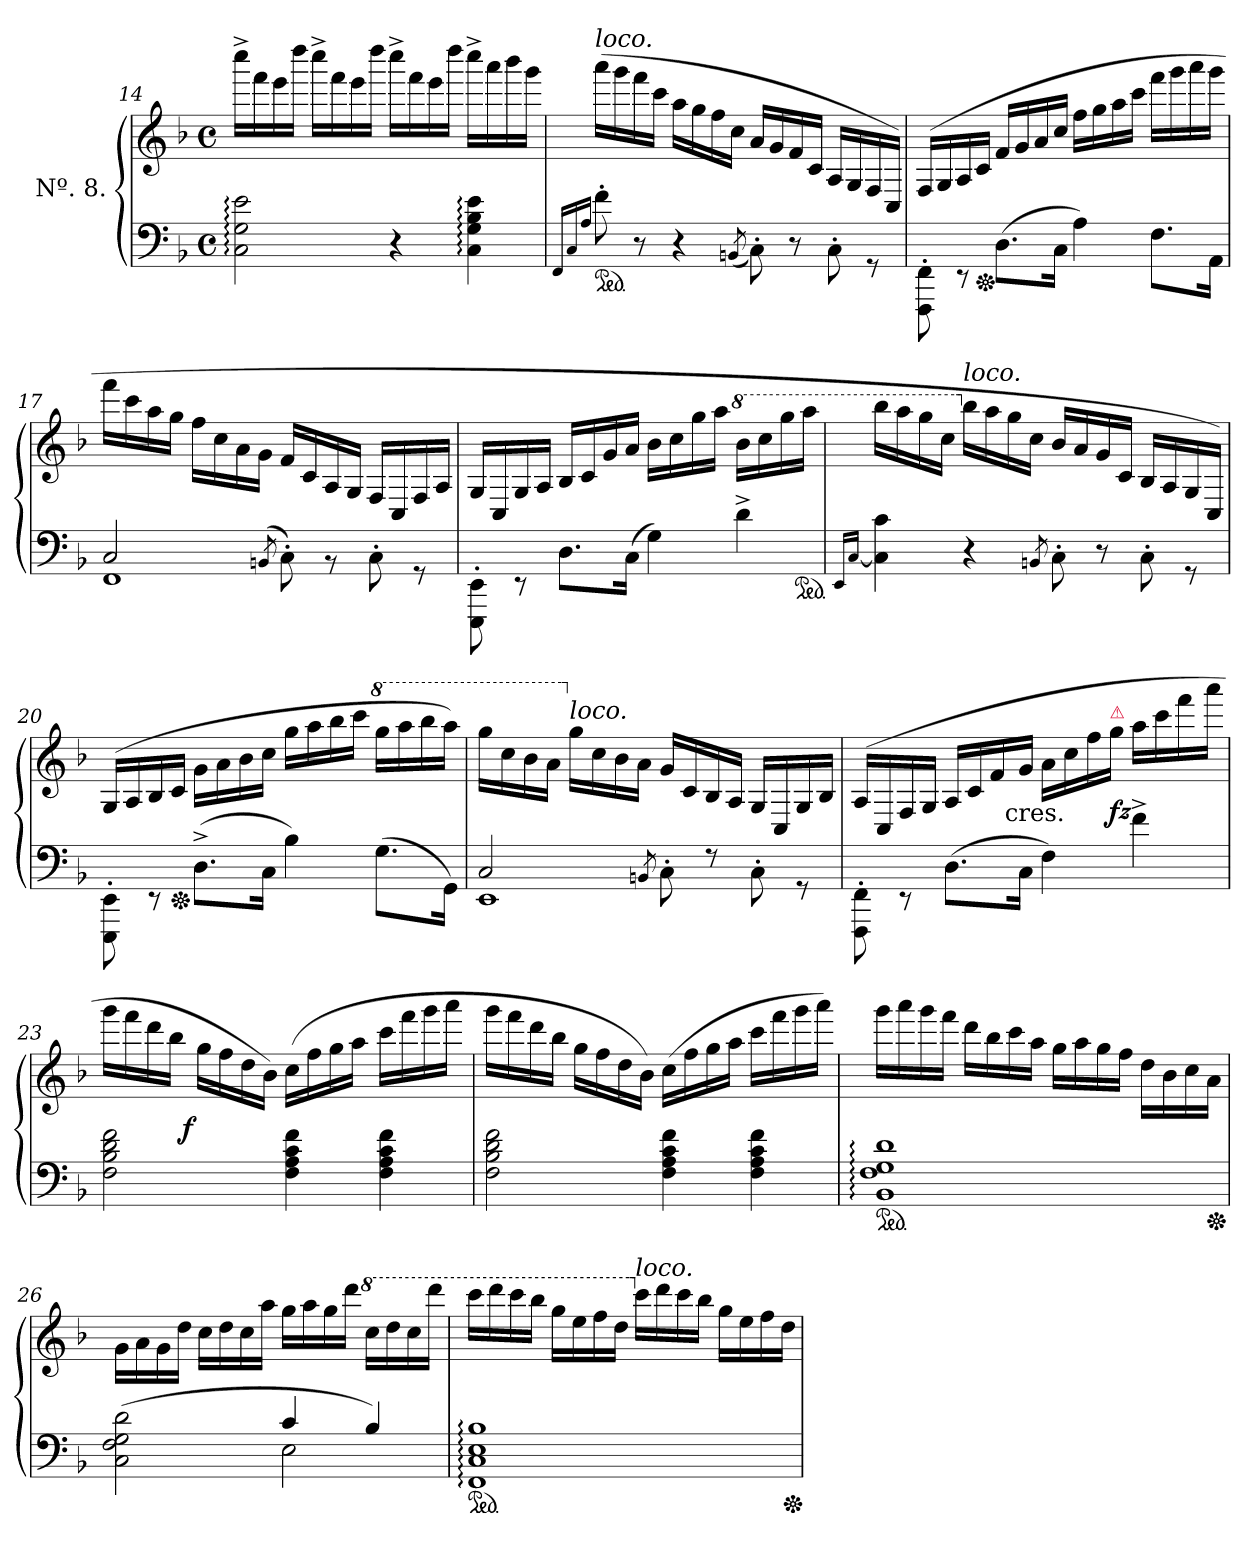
**kern	**kern	**dynam
*part1	*part1	*part1
*staff2	*staff1	*staff1/2
*I" Nº. 8.	*	*
*clefF4	*clefG2	*
*k[b-]	*k[b-]	*
*F:	*F:	*
*M2/2	*M2/2	*
*met(c)	*met(c)	*
=14	=14	=14
2C: 2G: 2e:	16cccc^<LL	.
.	16fff	.
.	16eee	.
.	16ddddJJ	.
.	16cccc^<LL	.
.	16fff	.
.	16eee	.
.	16ddddJJ	.
4r	16cccc^<LL	.
.	16fff	.
.	16eee	.
.	16ddddJJ	.
4C: 4G: 4B-: 4e:	16cccc^<LL	.
.	16aaa	.
.	16bbb-	.
.	16gggJJ	.
=15	=15	=15
16qqFF/LL	.	.
16qqC/	.	.
16qqA/JJ	.	.
!	!LO:TX:a:i:t=loco.	!
*ped	*	*
8f'>	(>16aaaLL	.
.	16ggg	.
8r	16fff	.
.	16cccJJ	.
4r	16aaLL	.
.	16gg	.
.	16ff	.
.	16ccJJ	.
(<8qBBn/	.	.
8C'>\)	16aLL	.
.	16g	.
8r	16f	.
.	16cJJ	.
8C'<\	16A/LL	.
.	16G/	.
8rGG	16F/	.
.	16C/JJ)	.
=16	=16	=16
8FFF'>\ 8FF'>\	(>16F/LL	.
.	16G/	.
8rEE	16A/	.
*Xped	*	*
.	16c/JJ	.
(>8.D\L	16fLL	.
.	16g	.
.	16a	.
16CJk	16ccJJ	.
4A)	16ffLL	.
.	16gg	.
.	16aa	.
.	16cccJJ	.
8.F\L	16fffLL	.
.	16ggg	.
.	16aaa	.
16AAJk	16gggJJ	.
=17	=17	=17
*^	*	*
2C	1FF	16fffLL	.
.	.	16ccc	.
.	.	16aa	.
.	.	16ggJJ	.
.	.	16ffLL	.
.	.	16cc	.
.	.	16a	.
.	.	16gJJ	.
(<8qBBn/	.	.	.
8C'>\)	.	16fLL	.
.	.	16c	.
8rBB	.	16A/	.
.	.	16G/JJ	.
8C'<\	.	16F/LL	.
.	.	16C/	.
8rGG	.	16F/	.
.	.	16A/JJ	.
*v	*v	*	*
=18	=18	=18
8EEE'>\ 8EE'>\	16G/LL	.
.	16C/	.
8rEE	16G/	.
.	16A/JJ	.
8.D\L	16B-/LL	.
.	16c	.
.	16g	.
(>16CJk	16aJJ	.
4G)	16b-LL	.
.	16cc	.
.	16gg	.
.	16aaJJ	.
*	*8va	*
4d^>	16bb-LL	.
.	16ccc	.
.	16ggg	.
.	16aaaJJ	.
*ped	*	*
=19	=19	=19
16qqEE/LL	.	.
[16qqC/JJ	.	.
4C] 4c	16bbb-LL	.
.	16aaa	.
.	16ggg	.
.	16cccJJ	.
*	*X8va	*
!	!LO:TX:a:i:t=loco.	!
4r	16bb-LL	.
.	16aa	.
.	16gg	.
.	16ccJJ	.
8qBBn/	.	.
8C'>\	16b-LL	.
.	16a	.
8r	16g	.
.	16cJJ	.
8C'<\	16B-/LL	.
.	16A/	.
8rGG	16G/	.
.	16C/JJ)	.
=20	=20	=20
8EEE'>\ 8EE'>\	(>16G/LL	.
.	16A/	.
8rEE	16B-/	.
*Xped	*	*
.	16c/JJ	.
(>8.D^<\L	16g\LL	.
.	16a	.
.	16b-	.
16CJk	16ccJJ	.
4B-)	16ggLL	.
.	16aa	.
.	16bb-	.
.	16cccJJ	.
*	*8va	*
(>8.G\L	16gggLL	.
.	16aaa	.
.	16bbb-	.
16GGJk)	16aaaJJ)	.
=21	=21	=21
*^	*	*
2C	1EE	16gggLL	.
.	.	16ccc	.
.	.	16bb-	.
.	.	16aaJJ	.
*	*	*X8va	*
!	!	!LO:TX:a:i:t=loco.	!
.	.	16ggLL	.
.	.	16cc	.
.	.	16b-	.
.	.	16aJJ	.
8qBBn/	.	.	.
8C'>\	.	16gLL	.
.	.	16c	.
8r	.	16B-	.
.	.	16AJJ	.
8C'<\	.	16G/LL	.
.	.	16C/	.
8rGG	.	16G/	.
.	.	16B-/JJ	.
*v	*v	*	*
=22	=22	=22
*	*^	*
8FFF'>\ 8FF'>\	(>16A/LL	4ryy	.
.	16C/	.	.
8rEE	16F/	.	.
.	16G/JJ	.	.
(>8.D\L	16A/LL	8ryy	.
.	16c	.	.
.	16f	32ryy	.
!	!	!LO:TX:c:t=cres.	!
.	.	2ryy	.
16CJk	16gJJ	.	.
4F)	16aLL	.	.
.	16cc	.	.
.	16ff	.	.
!	!LO:TX:a:color=crimson:t=⚠	!	!
.	16ggJJ	.	fz
4f^>	16aaLL	.	.
.	16ccc	.	.
.	16fff	.	.
.	.	16.ryy	.
.	16aaaJJ	.	.
=23	=23	=23	=23
2F 2B- 2d 2f	16gggLL	8..ryy	.
.	16fff	.	.
.	16ddd	.	.
.	16bb-JJ	.	.
.	.	2ryy	f
.	16ggLL	.	.
.	16ff	.	.
.	16dd	.	.
.	16b-JJ)	.	.
4F 4A 4c 4f	(>16ccLL	.	.
.	16ff	.	.
.	16gg	.	.
.	16aaJJ	.	.
.	.	4ryy	.
4F 4A 4c 4f	16cccLL	.	.
.	16fff	.	.
.	16ggg	.	.
.	16aaaJJ	.	.
.	.	32ryy	.
*	*v	*v	*
=24	=24	=24
2F 2B- 2d 2f	16gggLL	.
.	16fff	.
.	16ddd	.
.	16bb-JJ	.
.	16ggLL	.
.	16ff	.
.	16dd	.
.	16b-JJ)	.
4F 4A 4c 4f	(>16ccLL	.
.	16ff	.
.	16gg	.
.	16aaJJ	.
4F 4A 4c 4f	16cccLL	.
.	16fff	.
.	16ggg	.
.	16aaaJJ)	.
=25	=25	=25
*ped	*	*
1BB-: 1F: 1G: 1d:	16gggLL	.
.	16aaa	.
.	16ggg	.
.	16fffJJ	.
.	16dddLL	.
.	16bb-	.
.	16ccc	.
.	16aaJJ	.
.	16ggLL	.
.	16aa	.
.	16gg	.
.	16ffJJ	.
.	16ddLL	.
.	16b-	.
.	16cc	.
*Xped	*	*
.	16aJJ	.
=26	=26	=26
*^	*	*
2ryy	(>2C 2F 2G 2d	16g\LL	.
.	.	16a	.
.	.	16g	.
.	.	16ddJJ	.
.	.	16ccLL	.
.	.	16dd	.
.	.	16cc	.
.	.	16aaJJ	.
4c	2E	16ggLL	.
.	.	16aa	.
.	.	16gg	.
.	.	16dddJJ	.
*	*	*8va	*
4B-)	.	16cccLL	.
.	.	16ddd	.
.	.	16ccc	.
.	.	16ddddJJ	.
*v	*v	*	*
=27	=27	=27
*ped	*	*
1FF: 1C: 1E: 1B-:	16ccccLL	.
.	16dddd	.
.	16cccc	.
.	16bbb-JJ	.
.	16gggLL	.
.	16eee	.
.	16fff	.
.	16dddJJ	.
*	*X8va	*
!	!LO:TX:a:i:t=loco.	!
.	16cccLL	.
.	16ddd	.
.	16ccc	.
.	16bb-JJ	.
.	16ggLL	.
.	16ee	.
.	16ff	.
.	16ddJJ	.
*Xped	*	*
=	=	=
*-	*-	*-
